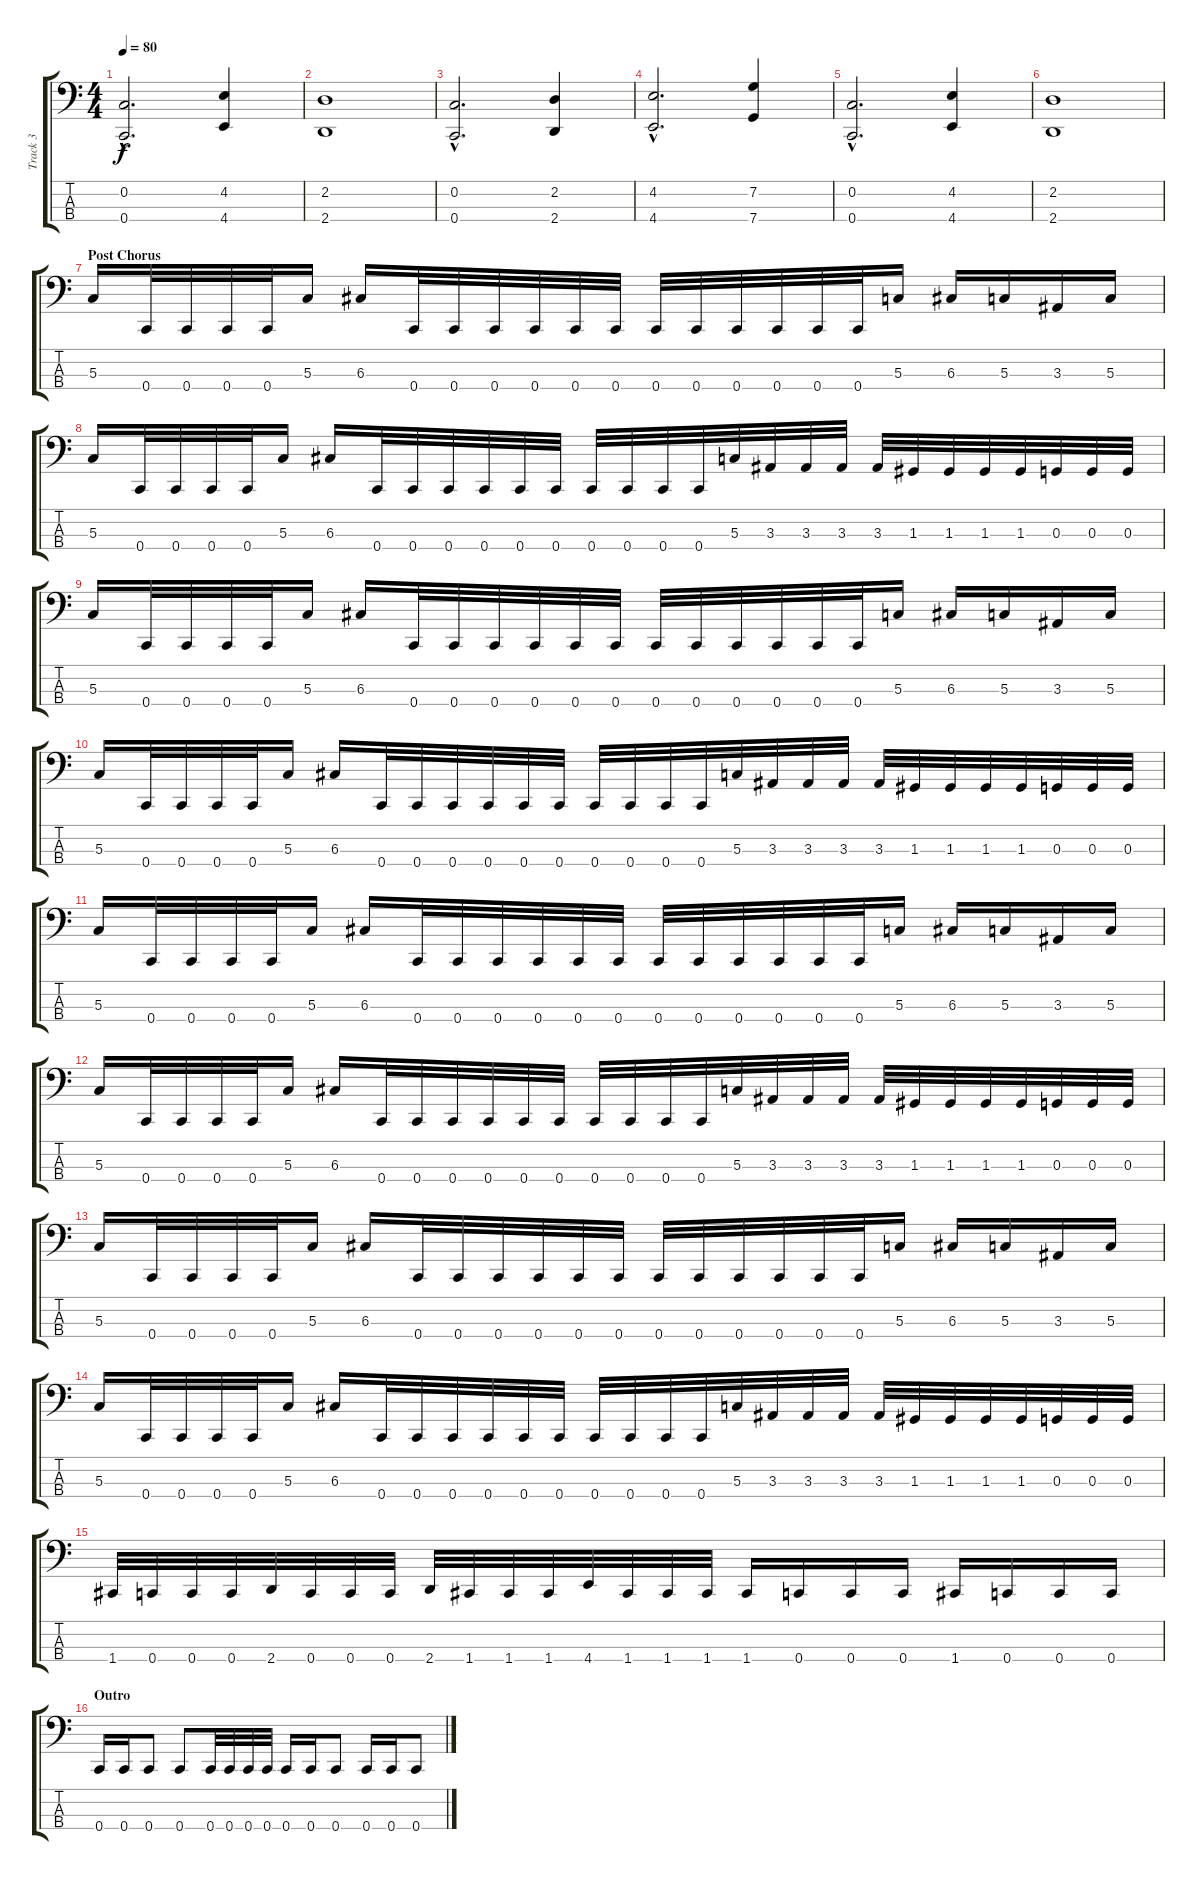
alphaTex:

\track ("Track 3" "Track 3") {instrument electricbasspick}
\staff {score tabs}
\tuning (F2 C2 G1 C1) {hide}
\ts (4 4)
\tempo 80
\clef f4
\ks c
(0.2{hac} 0.4{hac}).2{d dy f} (4.2 4.4).4 |
(2.2 2.4).1 |
(0.2{hac} 0.4{hac}).2{d} (2.2 2.4).4 |
(4.2{hac} 4.4{hac}).2{d} (7.2 7.4).4 |
(0.2{hac} 0.4{hac}).2{d} (4.2 4.4).4 |
(2.2 2.4).1 |
\section ("" "Post Chorus")
5.3.16 0.4.32 0.4.32 0.4.32 0.4.32 5.3.16 6.3.16 0.4.32 0.4.32 0.4.32 0.4.32 0.4.32 0.4.32 0.4.32 0.4.32 0.4.32 0.4.32 0.4.32 0.4.32 5.3.16 6.3.16 5.3.16 3.3.16 5.3.16 |
5.3.16 0.4.32 0.4.32 0.4.32 0.4.32 5.3.16 6.3.16 0.4.32 0.4.32 0.4.32 0.4.32 0.4.32 0.4.32 0.4.32 0.4.32 0.4.32 0.4.32 5.3.32 3.3.32 3.3.32 3.3.32 3.3.32 1.3.32 1.3.32 1.3.32 1.3.32 0.3.32 0.3.32 0.3.32 |
5.3.16 0.4.32 0.4.32 0.4.32 0.4.32 5.3.16 6.3.16 0.4.32 0.4.32 0.4.32 0.4.32 0.4.32 0.4.32 0.4.32 0.4.32 0.4.32 0.4.32 0.4.32 0.4.32 5.3.16 6.3.16 5.3.16 3.3.16 5.3.16 |
5.3.16 0.4.32 0.4.32 0.4.32 0.4.32 5.3.16 6.3.16 0.4.32 0.4.32 0.4.32 0.4.32 0.4.32 0.4.32 0.4.32 0.4.32 0.4.32 0.4.32 5.3.32 3.3.32 3.3.32 3.3.32 3.3.32 1.3.32 1.3.32 1.3.32 1.3.32 0.3.32 0.3.32 0.3.32 |
5.3.16 0.4.32 0.4.32 0.4.32 0.4.32 5.3.16 6.3.16 0.4.32 0.4.32 0.4.32 0.4.32 0.4.32 0.4.32 0.4.32 0.4.32 0.4.32 0.4.32 0.4.32 0.4.32 5.3.16 6.3.16 5.3.16 3.3.16 5.3.16 |
5.3.16 0.4.32 0.4.32 0.4.32 0.4.32 5.3.16 6.3.16 0.4.32 0.4.32 0.4.32 0.4.32 0.4.32 0.4.32 0.4.32 0.4.32 0.4.32 0.4.32 5.3.32 3.3.32 3.3.32 3.3.32 3.3.32 1.3.32 1.3.32 1.3.32 1.3.32 0.3.32 0.3.32 0.3.32 |
5.3.16 0.4.32 0.4.32 0.4.32 0.4.32 5.3.16 6.3.16 0.4.32 0.4.32 0.4.32 0.4.32 0.4.32 0.4.32 0.4.32 0.4.32 0.4.32 0.4.32 0.4.32 0.4.32 5.3.16 6.3.16 5.3.16 3.3.16 5.3.16 |
5.3.16 0.4.32 0.4.32 0.4.32 0.4.32 5.3.16 6.3.16 0.4.32 0.4.32 0.4.32 0.4.32 0.4.32 0.4.32 0.4.32 0.4.32 0.4.32 0.4.32 5.3.32 3.3.32 3.3.32 3.3.32 3.3.32 1.3.32 1.3.32 1.3.32 1.3.32 0.3.32 0.3.32 0.3.32 |
1.4.32 0.4.32 0.4.32 0.4.32 2.4.32 0.4.32 0.4.32 0.4.32 2.4.32 1.4.32 1.4.32 1.4.32 4.4.32 1.4.32 1.4.32 1.4.32 1.4.16 0.4.16 0.4.16 0.4.16 1.4.16 0.4.16 0.4.16 0.4.16 |
\section ("" "Outro")
0.4.16 0.4.16 0.4.8 0.4.8 0.4.32 0.4.32 0.4.32 0.4.32 0.4.16 0.4.16 0.4.8 0.4.16 0.4.16 0.4.8
